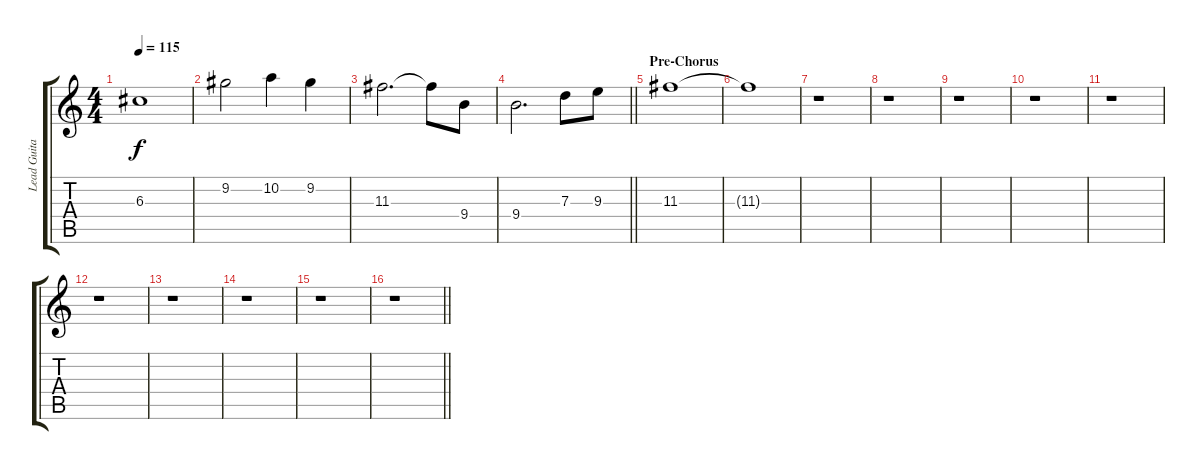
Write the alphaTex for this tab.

\track ("Lead Guitar" "Lead Guita") {instrument overdrivenguitar}
\staff {score tabs}
\tuning (E4 B3 G3 D3 A2 E2) {hide}
\ts (4 4)
\tempo 115
\clef g2
\ks c
6.3.1{dy f} |
9.2.2 10.2.4 9.2.4 |
11.3.2{d} 11.3{t}.8 9.4.8 |
\barLineRight lightlight
9.4.2{d} 7.3.8 9.3.8 |
\section ("" "Pre-Chorus")
11.3.1{volume 0} |
11.3{t}.1 |
r.1 |
r.1 |
r.1 |
r.1 |
r.1 |
r.1 |
r.1 |
r.1 |
r.1 |
\barLineRight lightlight
r.1
